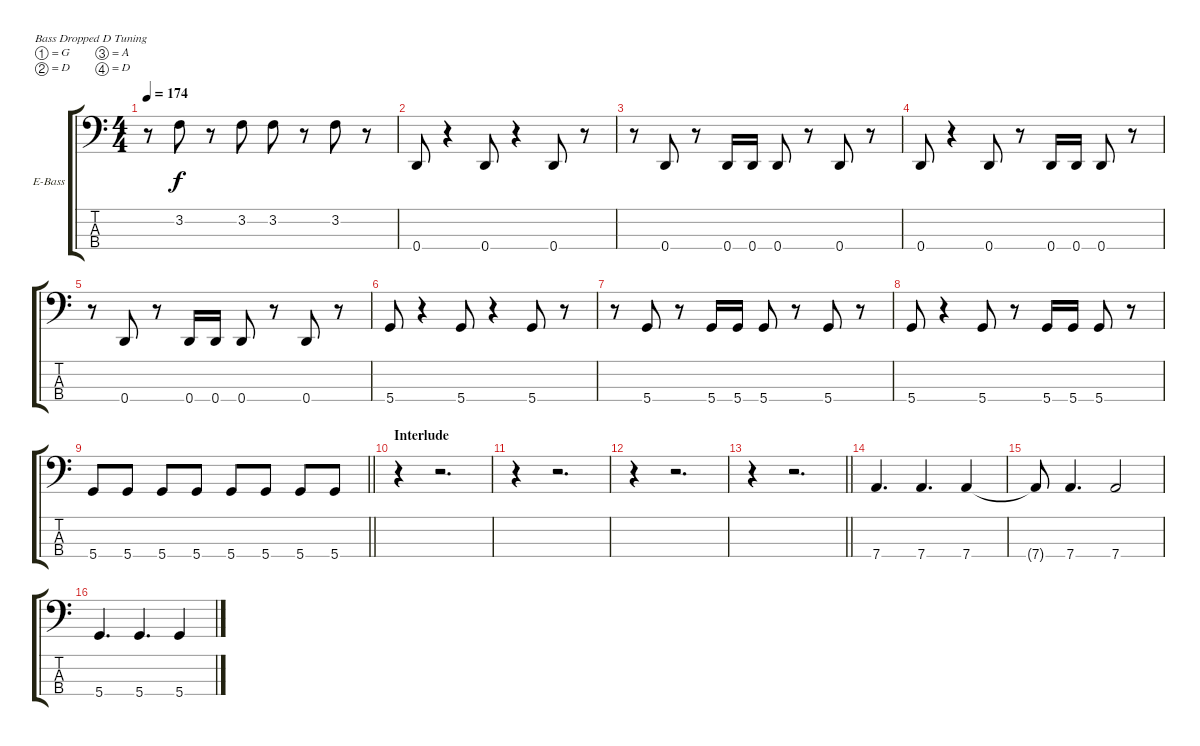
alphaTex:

\bracketExtendMode groupsimilarinstruments
\firstSystemTrackNameOrientation horizontal
\otherSystemsTrackNameOrientation horizontal
\track ("Josh Head" "E-Bass") {instrument electricbasspick}
\staff {score tabs}
\tuning (G2 D2 A1 D1)
\ts (4 4)
\tempo 174
\clef f4
\ks c
r.8{dy f} 3.2.8 r.8 3.2.8 3.2.8 r.8 3.2.8 r.8 |
0.4.8 r.4 0.4.8 r.4 0.4.8 r.8 |
r.8 0.4.8 r.8 0.4.16 0.4.16 0.4.8 r.8 0.4.8 r.8 |
0.4.8 r.4 0.4.8 r.8 0.4.16 0.4.16 0.4.8 r.8 |
r.8 0.4.8 r.8 0.4.16 0.4.16 0.4.8 r.8 0.4.8 r.8 |
5.4.8 r.4 5.4.8 r.4 5.4.8 r.8 |
r.8 5.4.8 r.8 5.4.16 5.4.16 5.4.8 r.8 5.4.8 r.8 |
5.4.8 r.4 5.4.8 r.8 5.4.16 5.4.16 5.4.8 r.8 |
\barLineRight lightlight
5.4.8 5.4.8 5.4.8 5.4.8 5.4.8 5.4.8 5.4.8 5.4.8 |
\section ("" "Interlude")
r.4 r.2{d} |
r.4 r.2{d} |
r.4 r.2{d} |
\barLineRight lightlight
r.4 r.2{d} |
\section ("" "")
7.4.4{d} 7.4.4{d} 7.4.4 |
7.4{t}.8 7.4.4{d} 7.4.2 |
5.4.4{d} 5.4.4{d} 5.4.4
